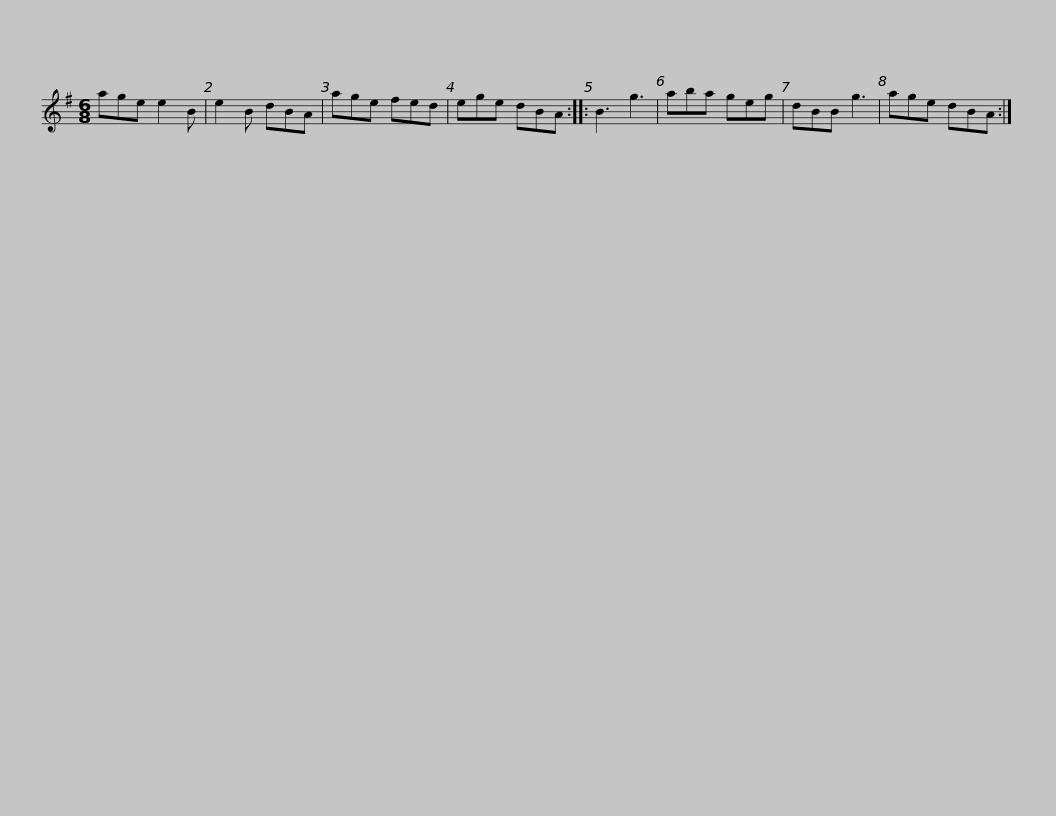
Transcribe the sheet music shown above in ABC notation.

X:1
L:1/8
M:6/8
I:linebreak $
K:G
V:1 treble
V:1
 age e2 B | e2 B dBA | age fed | ege dBA :: B3 g3 | %5
 aba geg | dBB g3 |$ age dBA :| %8
